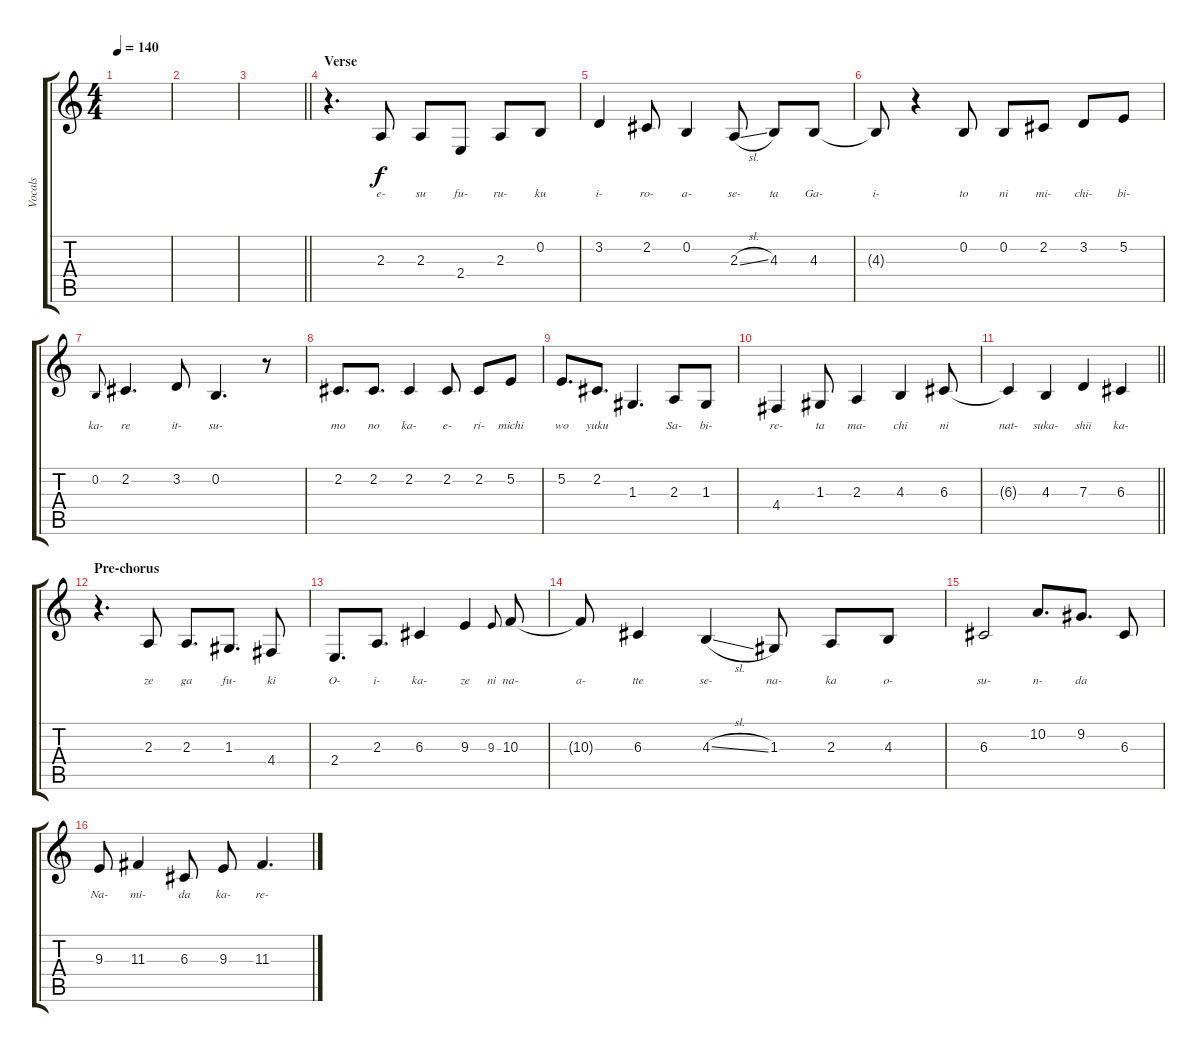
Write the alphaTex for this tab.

\track ("Vocals" "Vocals") {instrument clarinet}
\staff {score tabs}
\tuning (E4 B3 G3 D3 A2 E2) {hide}
\ts (4 4)
\tempo 140
\clef g2
\ks c
|
|
\barLineRight lightlight
|
\section ("" "Verse")
r.4{d} 2.3.8{lyrics (0 "e-") lyrics (1 "") lyrics (2 "") lyrics (3 "") lyrics (4 "")} 2.3.8{lyrics (0 "su") lyrics (1 "") lyrics (2 "") lyrics (3 "") lyrics (4 "")} 2.4.8{lyrics (0 "fu-") lyrics (1 "") lyrics (2 "") lyrics (3 "") lyrics (4 "")} 2.3.8{lyrics (0 "ru-") lyrics (1 "") lyrics (2 "") lyrics (3 "") lyrics (4 "")} 0.2.8{lyrics (0 "ku") lyrics (1 "") lyrics (2 "") lyrics (3 "") lyrics (4 "")} |
3.2.4{lyrics (0 "i-") lyrics (1 "") lyrics (2 "") lyrics (3 "") lyrics (4 "")} 2.2.8{lyrics (0 "ro-") lyrics (1 "") lyrics (2 "") lyrics (3 "") lyrics (4 "")} 0.2.4{lyrics (0 "a-") lyrics (1 "") lyrics (2 "") lyrics (3 "") lyrics (4 "")} 2.3{sl}.8{lyrics (0 "se-") lyrics (1 "") lyrics (2 "") lyrics (3 "") lyrics (4 "")} 4.3.8{lyrics (0 "ta") lyrics (1 "") lyrics (2 "") lyrics (3 "") lyrics (4 "")} 4.3.8{lyrics (0 "Ga-") lyrics (1 "") lyrics (2 "") lyrics (3 "") lyrics (4 "")} |
4.3{t}.8{lyrics (0 "i-") lyrics (1 "") lyrics (2 "") lyrics (3 "") lyrics (4 "")} r.4 0.2.8{lyrics (0 "to") lyrics (1 "") lyrics (2 "") lyrics (3 "") lyrics (4 "")} 0.2.8{lyrics (0 "ni") lyrics (1 "") lyrics (2 "") lyrics (3 "") lyrics (4 "")} 2.2.8{lyrics (0 "mi-") lyrics (1 "") lyrics (2 "") lyrics (3 "") lyrics (4 "")} 3.2.8{lyrics (0 "chi-") lyrics (1 "") lyrics (2 "") lyrics (3 "") lyrics (4 "")} 5.2.8{lyrics (0 "bi-") lyrics (1 "") lyrics (2 "") lyrics (3 "") lyrics (4 "")} |
0.2.8{lyrics (0 "ka-") lyrics (1 "") lyrics (2 "") lyrics (3 "") lyrics (4 "") gr onbeat} 2.2.4{d lyrics (0 "re") lyrics (1 "") lyrics (2 "") lyrics (3 "") lyrics (4 "")} 3.2.8{lyrics (0 "it-") lyrics (1 "") lyrics (2 "") lyrics (3 "") lyrics (4 "")} 0.2.4{d lyrics (0 "su-") lyrics (1 "") lyrics (2 "") lyrics (3 "") lyrics (4 "")} r.8 |
2.2.8{d lyrics (0 "mo") lyrics (1 "") lyrics (2 "") lyrics (3 "") lyrics (4 "")} 2.2.8{d lyrics (0 "no") lyrics (1 "") lyrics (2 "") lyrics (3 "") lyrics (4 "")} 2.2.4{lyrics (0 "ka-") lyrics (1 "") lyrics (2 "") lyrics (3 "") lyrics (4 "")} 2.2.8{lyrics (0 "e-") lyrics (1 "") lyrics (2 "") lyrics (3 "") lyrics (4 "")} 2.2.8{lyrics (0 "ri-") lyrics (1 "") lyrics (2 "") lyrics (3 "") lyrics (4 "")} 5.2.8{lyrics (0 "michi") lyrics (1 "") lyrics (2 "") lyrics (3 "") lyrics (4 "")} |
5.2.8{d lyrics (0 "wo") lyrics (1 "") lyrics (2 "") lyrics (3 "") lyrics (4 "")} 2.2.8{d lyrics (0 "yuku") lyrics (1 "") lyrics (2 "") lyrics (3 "") lyrics (4 "")} 1.3.4{d lyrics (0 "") lyrics (1 "") lyrics (2 "") lyrics (3 "") lyrics (4 "")} 2.3.8{lyrics (0 "Sa-") lyrics (1 "") lyrics (2 "") lyrics (3 "") lyrics (4 "")} 1.3.8{lyrics (0 "bi-") lyrics (1 "") lyrics (2 "") lyrics (3 "") lyrics (4 "")} |
4.4.4{lyrics (0 "re-") lyrics (1 "") lyrics (2 "") lyrics (3 "") lyrics (4 "")} 1.3.8{lyrics (0 "ta") lyrics (1 "") lyrics (2 "") lyrics (3 "") lyrics (4 "")} 2.3.4{lyrics (0 "ma-") lyrics (1 "") lyrics (2 "") lyrics (3 "") lyrics (4 "")} 4.3.4{lyrics (0 "chi") lyrics (1 "") lyrics (2 "") lyrics (3 "") lyrics (4 "")} 6.3.8{lyrics (0 "ni") lyrics (1 "") lyrics (2 "") lyrics (3 "") lyrics (4 "")} |
\barLineRight lightlight
6.3{t}.4{lyrics (0 "nat-") lyrics (1 "") lyrics (2 "") lyrics (3 "") lyrics (4 "")} 4.3.4{lyrics (0 "suka-") lyrics (1 "") lyrics (2 "") lyrics (3 "") lyrics (4 "")} 7.3.4{lyrics (0 "shii") lyrics (1 "") lyrics (2 "") lyrics (3 "") lyrics (4 "")} 6.3.4{lyrics (0 "ka-") lyrics (1 "") lyrics (2 "") lyrics (3 "") lyrics (4 "")} |
\section ("" "Pre-chorus")
r.4{d} 2.3.8{lyrics (0 "ze") lyrics (1 "") lyrics (2 "") lyrics (3 "") lyrics (4 "")} 2.3.8{d lyrics (0 "ga") lyrics (1 "") lyrics (2 "") lyrics (3 "") lyrics (4 "")} 1.3.8{d lyrics (0 "fu-") lyrics (1 "") lyrics (2 "") lyrics (3 "") lyrics (4 "")} 4.4.8{lyrics (0 "ki") lyrics (1 "") lyrics (2 "") lyrics (3 "") lyrics (4 "")} |
2.4.8{d lyrics (0 "O-") lyrics (1 "") lyrics (2 "") lyrics (3 "") lyrics (4 "")} 2.3.8{d lyrics (0 "i-") lyrics (1 "") lyrics (2 "") lyrics (3 "") lyrics (4 "")} 6.3.4{lyrics (0 "ka-") lyrics (1 "") lyrics (2 "") lyrics (3 "") lyrics (4 "")} 9.3.4{lyrics (0 "ze") lyrics (1 "") lyrics (2 "") lyrics (3 "") lyrics (4 "")} 9.3.8{lyrics (0 "ni") lyrics (1 "") lyrics (2 "") lyrics (3 "") lyrics (4 "") gr onbeat} 10.3.8{lyrics (0 "na-") lyrics (1 "") lyrics (2 "") lyrics (3 "") lyrics (4 "")} |
10.3{t}.8{lyrics (0 "a-") lyrics (1 "") lyrics (2 "") lyrics (3 "") lyrics (4 "")} 6.3.4{lyrics (0 "tte") lyrics (1 "") lyrics (2 "") lyrics (3 "") lyrics (4 "")} 4.3{sl}.4{lyrics (0 "se-") lyrics (1 "") lyrics (2 "") lyrics (3 "") lyrics (4 "")} 1.3.8{lyrics (0 "na-") lyrics (1 "") lyrics (2 "") lyrics (3 "") lyrics (4 "")} 2.3.8{lyrics (0 "ka") lyrics (1 "") lyrics (2 "") lyrics (3 "") lyrics (4 "")} 4.3.8{lyrics (0 "o-") lyrics (1 "") lyrics (2 "") lyrics (3 "") lyrics (4 "")} |
6.3.2{lyrics (0 "su-") lyrics (1 "") lyrics (2 "") lyrics (3 "") lyrics (4 "")} 10.2.8{d lyrics (0 "n-") lyrics (1 "") lyrics (2 "") lyrics (3 "") lyrics (4 "")} 9.2.8{d lyrics (0 "da") lyrics (1 "") lyrics (2 "") lyrics (3 "") lyrics (4 "")} 6.3.8{lyrics (0 "") lyrics (1 "") lyrics (2 "") lyrics (3 "") lyrics (4 "")} |
9.3.8{lyrics (0 "Na-") lyrics (1 "") lyrics (2 "") lyrics (3 "") lyrics (4 "")} 11.3.4{lyrics (0 "mi-") lyrics (1 "") lyrics (2 "") lyrics (3 "") lyrics (4 "")} 6.3.8{lyrics (0 "da") lyrics (1 "") lyrics (2 "") lyrics (3 "") lyrics (4 "")} 9.3.8{lyrics (0 "ka-") lyrics (1 "") lyrics (2 "") lyrics (3 "") lyrics (4 "")} 11.3.4{d lyrics (0 "re-") lyrics (1 "") lyrics (2 "") lyrics (3 "") lyrics (4 "")}
